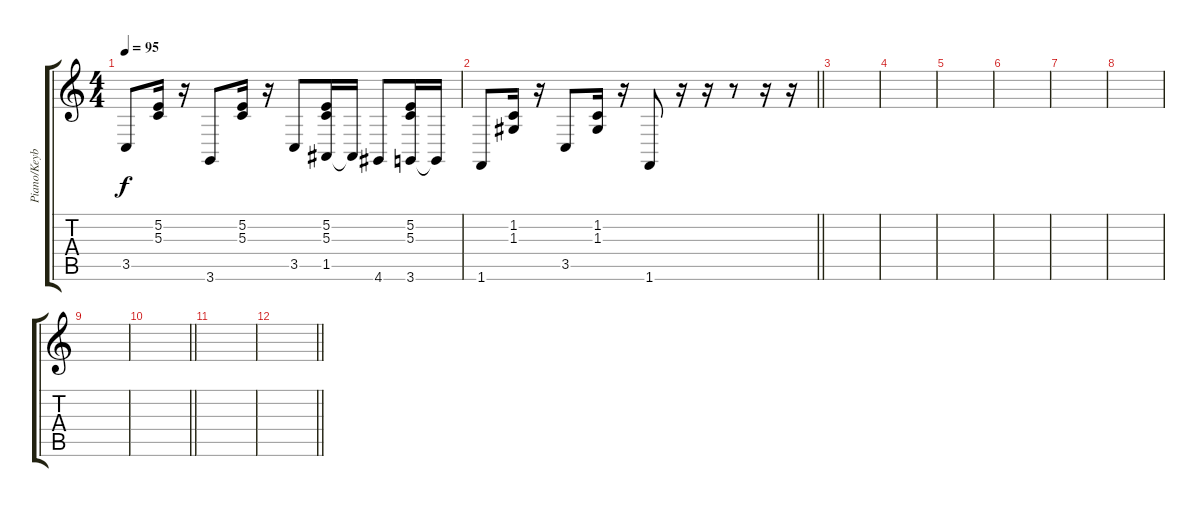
\track ("Piano/Keyboards" "Piano/Keyb") {instrument brightacousticpiano}
\staff {score tabs}
\tuning (E4 B3 G3 D3 A2 E2) {hide}
\ts (4 4)
\tempo 95
\clef g2
\ks c
3.5.8{dy f} (5.2 5.3).16 r.16 3.6.8 (5.2 5.3).16 r.16 3.5.8 (5.2 5.3 1.5).16 1.5{t}.16 4.6.8 (5.2 5.3 3.6).16 3.6{t}.16 |
\barLineRight lightlight
1.6.8 (1.2 1.3).16 r.16 3.5.8 (1.2 1.3).16 r.16 1.6.8 r.16 r.16 r.8 r.16 r.16 |
|
|
|
|
|
|
|
\barLineRight lightlight
|
|
\barLineRight lightlight
